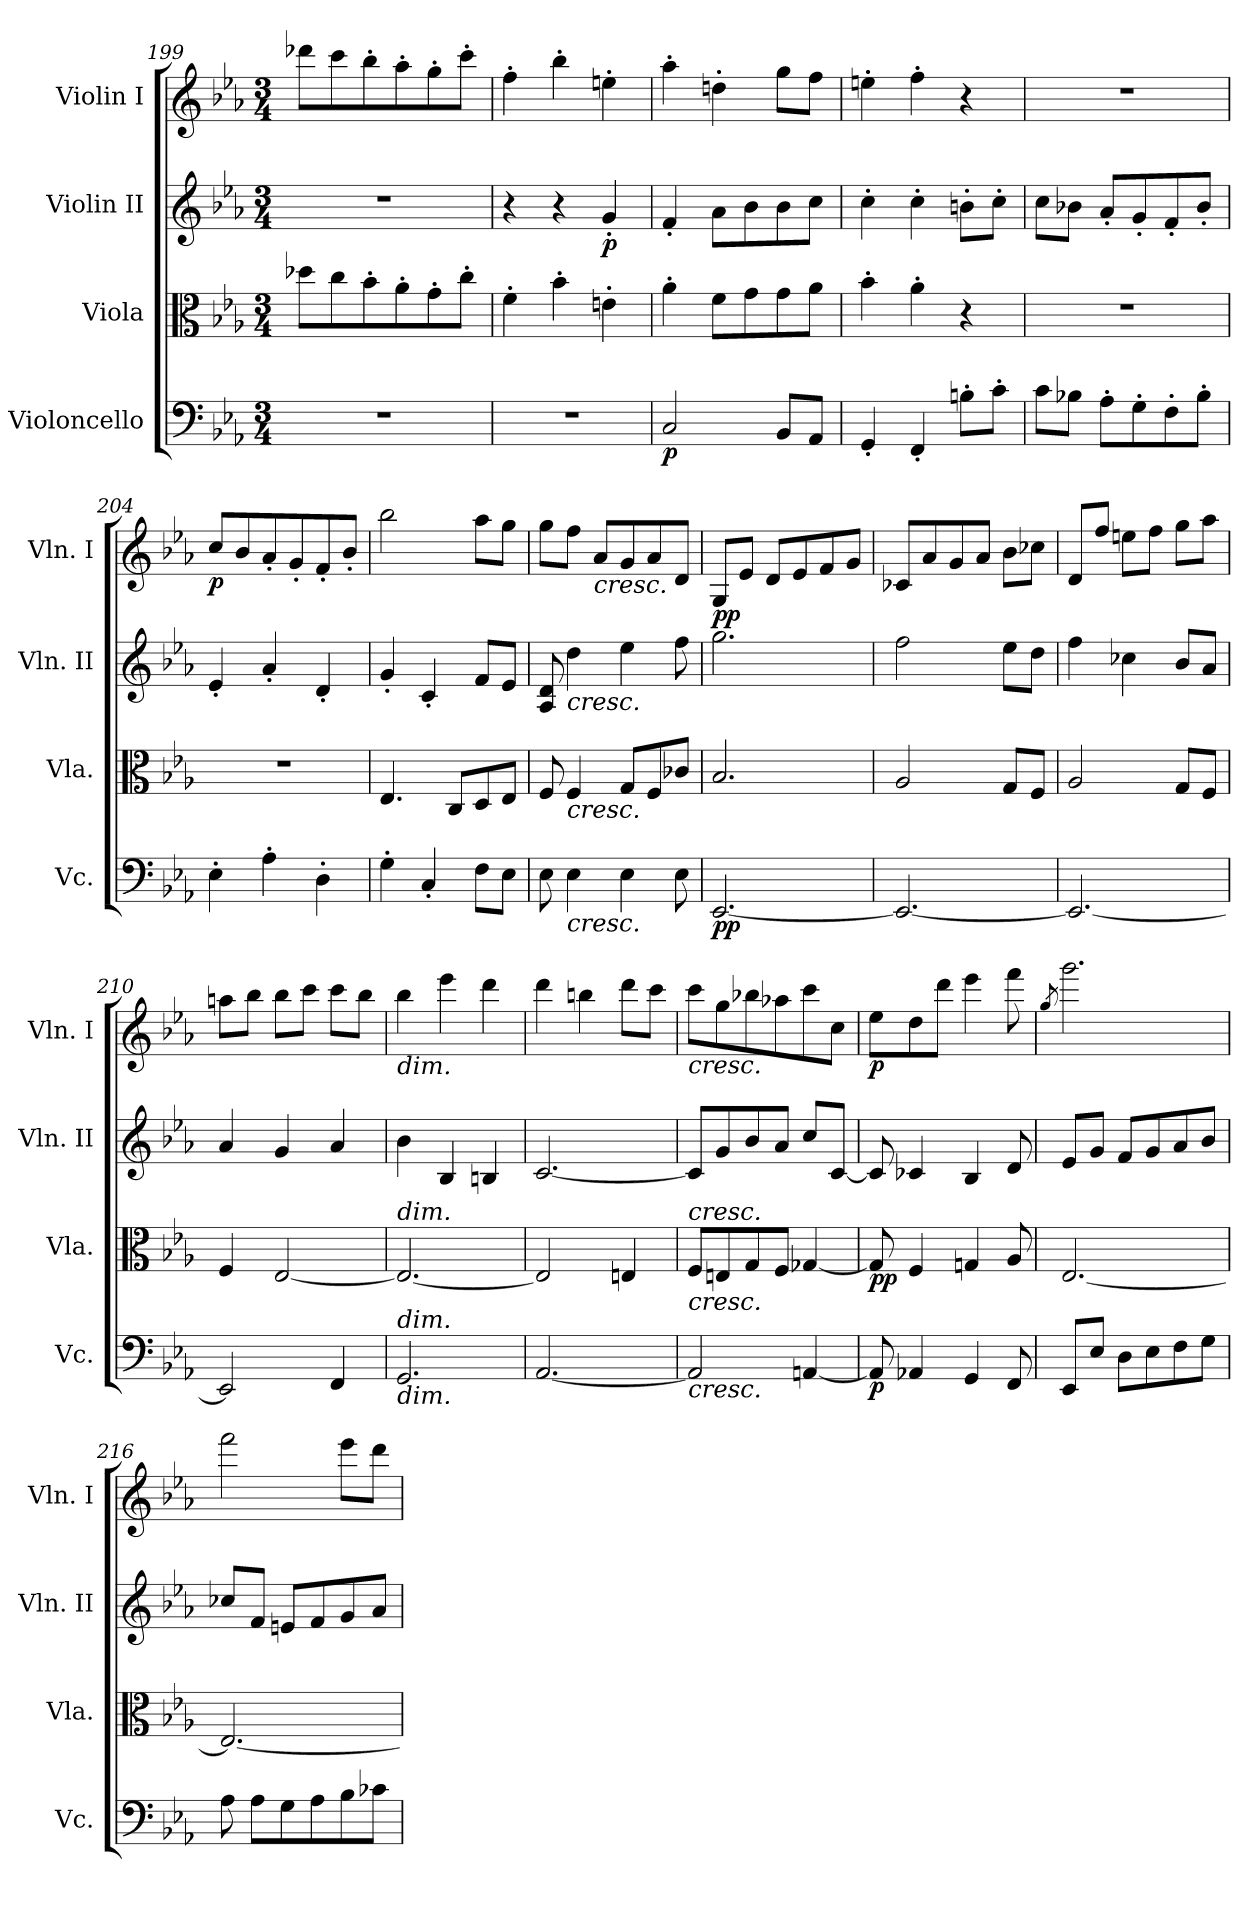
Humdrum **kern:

**kern	**dynam	**kern	**dynam	**kern	**dynam	**kern	**dynam
*part4	*part4	*part3	*part3	*part2	*part2	*part1	*part1
*staff4	*staff4	*staff3	*staff3	*staff2	*staff2	*staff1	*staff1
*I"Violoncello	*	*I"Viola	*	*I"Violin II	*	*I"Violin I	*
*I'Vc.	*	*I'Vla.	*	*I'Vln. II	*	*I'Vln. I	*
*clefF4	*	*clefC3	*	*clefG2	*	*clefG2	*
*k[b-e-a-]	*	*k[b-e-a-]	*	*k[b-e-a-]	*	*k[b-e-a-]	*
*E-:	*	*E-:	*	*E-:	*	*E-:	*
*M3/4	*	*M3/4	*	*M3/4	*	*M3/4	*
=199	=199	=199	=199	=199	=199	=199	=199
2.r	.	8dd-X\L	.	2.r	.	8ddd-X\L	.
.	.	8cc\	.	.	.	8ccc\	.
.	.	8b-'\	.	.	.	8bb-'\	.
.	.	8a-'\	.	.	.	8aa-'\	.
.	.	8g'\	.	.	.	8gg'\	.
.	.	8cc'\J	.	.	.	8ccc'\J	.
=200	=200	=200	=200	=200	=200	=200	=200
2.r	.	4f'\	.	4r	.	4ff'\	.
.	.	4b-'\	.	4r	.	4bb-'\	.
!	!	!	!	!	!LO:DY:b	!	!
.	.	4en'\	.	4g'/	p	4een'\	.
=201	=201	=201	=201	=201	=201	=201	=201
!	!LO:DY:b	!	!	!	!	!	!
2C/	p	4a-'\	.	4f'/	.	4aa-'\	.
.	.	8f\L	.	8a-\L	.	4ddn'\	.
.	.	8g\	.	8b-\	.	.	.
8BB-/L	.	8g\	.	8b-\	.	8gg\L	.
8AA-/J	.	8a-\J	.	8cc\J	.	8ff\J	.
=202	=202	=202	=202	=202	=202	=202	=202
4GG'/	.	4b-'\	.	4cc'\	.	4een'\	.
4FF'/	.	4a-'\	.	4cc'\	.	4ff'\	.
8Bn'\L	.	4r	.	8bn'\L	.	4r	.
8c'\J	.	.	.	8cc'\J	.	.	.
=203	=203	=203	=203	=203	=203	=203	=203
8c\L	.	2.r	.	8cc\L	.	2.r	.
8B-X\J	.	.	.	8b-X\J	.	.	.
8A-'\L	.	.	.	8a-'/L	.	.	.
8G'\	.	.	.	8g'/	.	.	.
8F'\	.	.	.	8f'/	.	.	.
8B-'\J	.	.	.	8b-'/J	.	.	.
=204	=204	=204	=204	=204	=204	=204	=204
!	!	!	!	!	!	!	!LO:DY:b
4E-'\	.	2.r	.	4e-'/	.	8cc/L	p
.	.	.	.	.	.	8b-/	.
4A-'\	.	.	.	4a-'/	.	8a-'/	.
.	.	.	.	.	.	8g'/	.
4D'\	.	.	.	4d'/	.	8f'/	.
.	.	.	.	.	.	8b-'/J	.
=205	=205	=205	=205	=205	=205	=205	=205
4G'\	.	4.E-/	.	4g'/	.	2bb-\	.
4C'/	.	.	.	4c'/	.	.	.
.	.	8C/L	.	.	.	.	.
8F\L	.	8D/	.	8f/L	.	8aa-\L	.
8E-\J	.	8E-/J	.	8e-/J	.	8gg\J	.
=206	=206	=206	=206	=206	=206	=206	=206
8E-\	.	8F/	.	8A-/ 8d/	.	8gg\L	.
!	!	!	!	!LO:TX:b:i:t=cresc.	!	!	!
!	!	!LO:TX:b:i:t=cresc.	!	!	!	!	!
!LO:TX:b:i:t=cresc.	!	!	!	!	!	!	!
4E-\	.	4F/	.	4dd\	.	8ff\J	.
!	!	!	!	!	!	!LO:TX:b:i:t=cresc.	!
.	.	.	.	.	.	8a-/L	.
4E-\	.	8G/L	.	4ee-\	.	8g/	.
.	.	8F/	.	.	.	8a-/	.
8E-\	.	8c-X/J	.	8ff\	.	8d/J	.
=207	=207	=207	=207	=207	=207	=207	=207
!	!LO:DY:b	!	!	!	!	!	!
!	!LO:DY:n=1:b	!	!	!	!LO:DY:b	!	!
!	!	!	!	!	!LO:DY:n=1:a	!	!
[2.EE-/	p p	2.B-/	.	2.gg\	p p	8G/L	.
.	.	.	.	.	.	8e-/J	.
.	.	.	.	.	.	8d/L	.
.	.	.	.	.	.	8e-/	.
.	.	.	.	.	.	8f/	.
.	.	.	.	.	.	8g/J	.
=208	=208	=208	=208	=208	=208	=208	=208
2.EE-/_	.	2A-/	.	2ff\	.	8c-X/L	.
.	.	.	.	.	.	8a-/	.
.	.	.	.	.	.	8g/	.
.	.	.	.	.	.	8a-/J	.
.	.	8G/L	.	8ee-\L	.	8b-\L	.
.	.	8F/J	.	8dd\J	.	8cc-X\J	.
=209	=209	=209	=209	=209	=209	=209	=209
2.EE-/_	.	2A-/	.	4ff\	.	8d/L	.
.	.	.	.	.	.	8ff/J	.
.	.	.	.	4cc-X\	.	8een\L	.
.	.	.	.	.	.	8ff\J	.
.	.	8G/L	.	8b-/L	.	8gg\L	.
.	.	8F/J	.	8a-/J	.	8aa-\J	.
=210	=210	=210	=210	=210	=210	=210	=210
2EE-/]	.	4F/	.	4a-/	.	8aan\L	.
.	.	.	.	.	.	8bb-\J	.
.	.	[2E-/	.	4g/	.	8bb-\L	.
.	.	.	.	.	.	8ccc\J	.
4FF/	.	.	.	4a-/	.	8ccc\L	.
.	.	.	.	.	.	8bb-\J	.
=211	=211	=211	=211	=211	=211	=211	=211
!	!	!	!	!	!	!LO:TX:b:i:t=dim.	!
!	!	!LO:TX:a:i:t=dim.	!	!	!	!	!
!LO:TX:a:i:t=dim.	!	!	!	!	!	!	!
!LO:TX:b:i:t=dim.	!	!	!	!	!	!	!
2.GG/	.	2.E-/_	.	4b-\	.	4bb-\	.
.	.	.	.	4B-/	.	4eee-\	.
.	.	.	.	4Bn/	.	4ddd\	.
=212	=212	=212	=212	=212	=212	=212	=212
[2.AA-/	.	2E-/]	.	[2.c/	.	4ddd\	.
.	.	.	.	.	.	4bbn\	.
.	.	4En/	.	.	.	8ddd\L	.
.	.	.	.	.	.	8ccc\J	.
=213	=213	=213	=213	=213	=213	=213	=213
!	!	!	!	!	!	!LO:TX:b:i:t=cresc.	!
!	!	!LO:TX:b:i:t=cresc.	!	!	!	!	!
!	!	!LO:TX:a:i:t=cresc.	!	!	!	!	!
!LO:TX:b:i:t=cresc.	!	!	!	!	!	!	!
2AA-/]	.	8F/L	.	8c/L]	.	8ccc\L	.
.	.	8En/	.	8g/	.	8gg\	.
.	.	8G/	.	8b-/	.	8bb-X\	.
.	.	8F/J	.	8a-/J	.	8aa-X\	.
[4AAn/	.	[4G-X/	.	8cc/L	.	8ccc\	.
.	.	.	.	[8c/J	.	8cc\J	.
=214	=214	=214	=214	=214	=214	=214	=214
!	!LO:DY:b	!	!LO:DY:b	!	!	!	!
!	!	!	!LO:DY:n=1:b	!	!	!	!LO:DY:b
8AA/]	p	8G-/]	p p	8c/]	.	8ee-\L	p
4AA-X/	.	4F/	.	4c-X/	.	8dd\	.
.	.	.	.	.	.	8ddd\J	.
4GG/	.	4Gn/	.	4B-/	.	4eee-\	.
8FF/	.	8A-/	.	8d/	.	8fff\	.
=215	=215	=215	=215	=215	=215	=215	=215
.	.	.	.	.	.	8qgg/	.
8EE-/L	.	[2.E-/	.	8e-/L	.	2.ggg\	.
8E-/J	.	.	.	8g/J	.	.	.
8D\L	.	.	.	8f/L	.	.	.
8E-\	.	.	.	8g/	.	.	.
8F\	.	.	.	8a-/	.	.	.
8G\J	.	.	.	8b-/J	.	.	.
=216	=216	=216	=216	=216	=216	=216	=216
8A-\	.	2.E-/_	.	8cc-X/L	.	2fff\	.
8A-\L	.	.	.	8f/J	.	.	.
8G\	.	.	.	8en/L	.	.	.
8A-\	.	.	.	8f/	.	.	.
8B-\	.	.	.	8g/	.	8eee-\L	.
8c-X\J	.	.	.	8a-/J	.	8ddd\J	.
=	=	=	=	=	=	=	=
*-	*-	*-	*-	*-	*-	*-	*-
